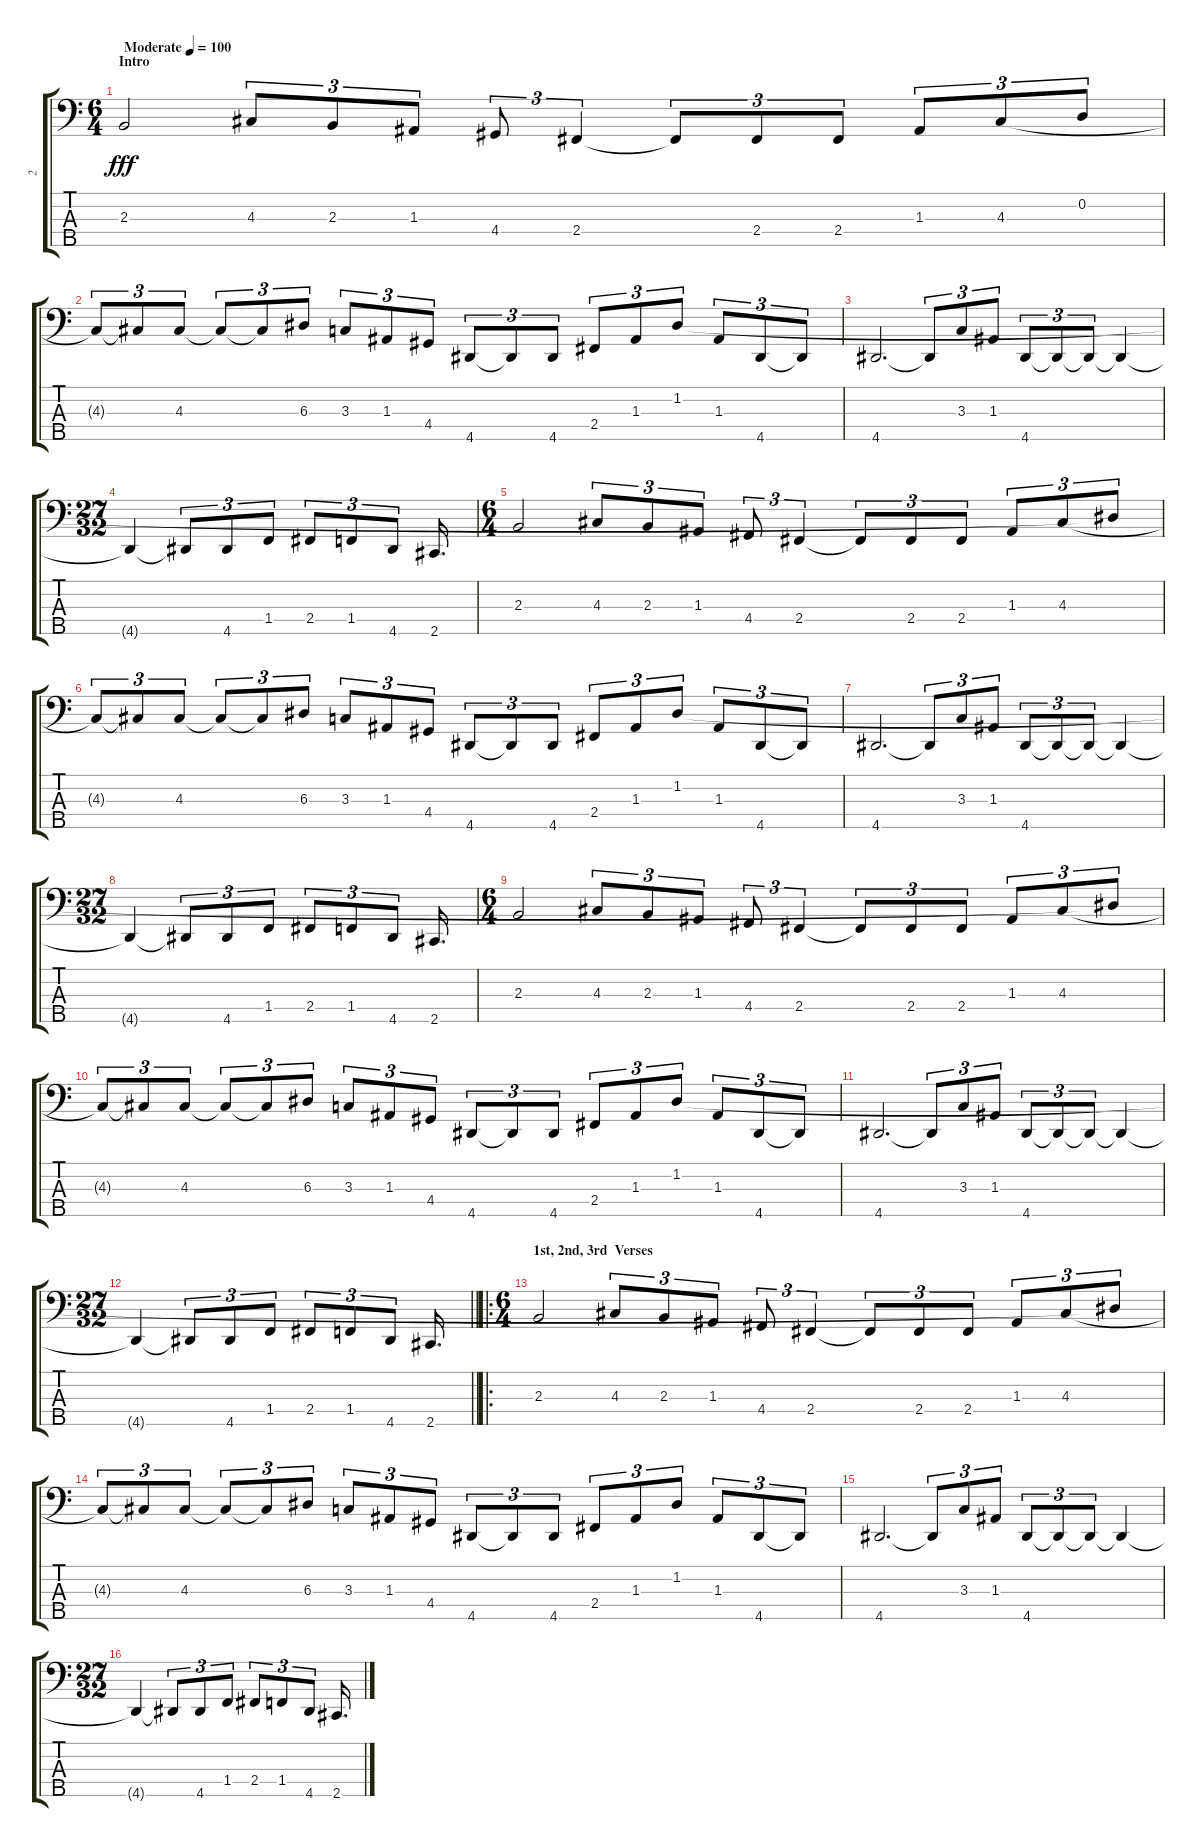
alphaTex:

\track ("2" "2") {instrument electricbassfinger}
\staff {score tabs}
\tuning (G2 D2 A1 E1 B0) {hide}
\ts (6 4)
\section ("" "Intro")
\tempo (100 "Moderate")
\clef f4
\ks c
2.3.2{dy fff instrument electricbassfinger} 4.3.8{tu (3 2)} 2.3.8{tu (3 2)} 1.3.8{tu (3 2)} 4.4.8{tu (3 2)} 2.4.4{tu (3 2)} 2.4{t}.8{tu (3 2)} 2.4.8{tu (3 2)} 2.4.8{tu (3 2)} 1.3.8{tu (3 2)} 4.3.8{tu (3 2)} 0.2.8{tu (3 2)} |
4.3{t}.8{tu (3 2)} 4.3{t}.8{tu (3 2)} 4.3.8{tu (3 2)} 4.3{t}.8{tu (3 2)} 4.3{t}.8{tu (3 2)} 6.3.8{tu (3 2)} 3.3.8{tu (3 2)} 1.3.8{tu (3 2)} 4.4.8{tu (3 2)} 4.5.8{tu (3 2)} 4.5{t}.8{tu (3 2)} 4.5.8{tu (3 2)} 2.4.8{tu (3 2)} 1.3.8{tu (3 2)} 1.2.8{tu (3 2)} 1.3.8{tu (3 2)} 4.5.8{tu (3 2)} 4.5{t}.8{tu (3 2)} |
4.5.2{d} 4.5{t}.8{tu (3 2)} 3.3.8{tu (3 2)} 1.3.8{tu (3 2)} 4.5.8{tu (3 2)} 4.5{t}.8{tu (3 2)} 4.5{t}.8{tu (3 2)} 4.5{t}.4 |
\ts (27 32)
4.5{t}.4 4.5{t}.8{tu (3 2)} 4.5.8{tu (3 2)} 1.4.8{tu (3 2)} 2.4.8{tu (3 2)} 1.4.8{tu (3 2)} 4.5.8{tu (3 2)} 2.5.16{d} |
\ts (6 4)
2.3.2 4.3.8{tu (3 2)} 2.3.8{tu (3 2)} 1.3.8{tu (3 2)} 4.4.8{tu (3 2)} 2.4.4{tu (3 2)} 2.4{t}.8{tu (3 2)} 2.4.8{tu (3 2)} 2.4.8{tu (3 2)} 1.3.8{tu (3 2)} 4.3.8{tu (3 2)} 1.2{t}.8{tu (3 2)} |
4.3{t}.8{tu (3 2)} 4.3{t}.8{tu (3 2)} 4.3.8{tu (3 2)} 4.3{t}.8{tu (3 2)} 4.3{t}.8{tu (3 2)} 6.3.8{tu (3 2)} 3.3.8{tu (3 2)} 1.3.8{tu (3 2)} 4.4.8{tu (3 2)} 4.5.8{tu (3 2)} 4.5{t}.8{tu (3 2)} 4.5.8{tu (3 2)} 2.4.8{tu (3 2)} 1.3.8{tu (3 2)} 1.2.8{tu (3 2)} 1.3.8{tu (3 2)} 4.5.8{tu (3 2)} 4.5{t}.8{tu (3 2)} |
4.5.2{d} 4.5{t}.8{tu (3 2)} 3.3.8{tu (3 2)} 1.3.8{tu (3 2)} 4.5.8{tu (3 2)} 4.5{t}.8{tu (3 2)} 4.5{t}.8{tu (3 2)} 4.5{t}.4 |
\ts (27 32)
4.5{t}.4 4.5{t}.8{tu (3 2)} 4.5.8{tu (3 2)} 1.4.8{tu (3 2)} 2.4.8{tu (3 2)} 1.4.8{tu (3 2)} 4.5.8{tu (3 2)} 2.5.16{d} |
\ts (6 4)
2.3.2 4.3.8{tu (3 2)} 2.3.8{tu (3 2)} 1.3.8{tu (3 2)} 4.4.8{tu (3 2)} 2.4.4{tu (3 2)} 2.4{t}.8{tu (3 2)} 2.4.8{tu (3 2)} 2.4.8{tu (3 2)} 1.3.8{tu (3 2)} 4.3.8{tu (3 2)} 1.2{t}.8{tu (3 2)} |
4.3{t}.8{tu (3 2)} 4.3{t}.8{tu (3 2)} 4.3.8{tu (3 2)} 4.3{t}.8{tu (3 2)} 4.3{t}.8{tu (3 2)} 6.3.8{tu (3 2)} 3.3.8{tu (3 2)} 1.3.8{tu (3 2)} 4.4.8{tu (3 2)} 4.5.8{tu (3 2)} 4.5{t}.8{tu (3 2)} 4.5.8{tu (3 2)} 2.4.8{tu (3 2)} 1.3.8{tu (3 2)} 1.2.8{tu (3 2)} 1.3.8{tu (3 2)} 4.5.8{tu (3 2)} 4.5{t}.8{tu (3 2)} |
4.5.2{d} 4.5{t}.8{tu (3 2)} 3.3.8{tu (3 2)} 1.3.8{tu (3 2)} 4.5.8{tu (3 2)} 4.5{t}.8{tu (3 2)} 4.5{t}.8{tu (3 2)} 4.5{t}.4 |
\ts (27 32)
\barLineRight lightlight
4.5{t}.4 4.5{t}.8{tu (3 2)} 4.5.8{tu (3 2)} 1.4.8{tu (3 2)} 2.4.8{tu (3 2)} 1.4.8{tu (3 2)} 4.5.8{tu (3 2)} 2.5.16{d} |
\ro
\ts (6 4)
\section ("" "1st, 2nd, 3rd  Verses")
2.3.2 4.3.8{tu (3 2)} 2.3.8{tu (3 2)} 1.3.8{tu (3 2)} 4.4.8{tu (3 2)} 2.4.4{tu (3 2)} 2.4{t}.8{tu (3 2)} 2.4.8{tu (3 2)} 2.4.8{tu (3 2)} 1.3.8{tu (3 2)} 4.3.8{tu (3 2)} 1.2{t}.8{tu (3 2)} |
4.3{t}.8{tu (3 2)} 4.3{t}.8{tu (3 2)} 4.3.8{tu (3 2)} 4.3{t}.8{tu (3 2)} 4.3{t}.8{tu (3 2)} 6.3.8{tu (3 2)} 3.3.8{tu (3 2)} 1.3.8{tu (3 2)} 4.4.8{tu (3 2)} 4.5.8{tu (3 2)} 4.5{t}.8{tu (3 2)} 4.5.8{tu (3 2)} 2.4.8{tu (3 2)} 1.3.8{tu (3 2)} 1.2.8{tu (3 2)} 1.3.8{tu (3 2)} 4.5.8{tu (3 2)} 4.5{t}.8{tu (3 2)} |
4.5.2{d} 4.5{t}.8{tu (3 2)} 3.3.8{tu (3 2)} 1.3.8{tu (3 2)} 4.5.8{tu (3 2)} 4.5{t}.8{tu (3 2)} 4.5{t}.8{tu (3 2)} 4.5{t}.4 |
\ts (27 32)
4.5{t}.4 4.5{t}.8{tu (3 2)} 4.5.8{tu (3 2)} 1.4.8{tu (3 2)} 2.4.8{tu (3 2)} 1.4.8{tu (3 2)} 4.5.8{tu (3 2)} 2.5.16{d}
